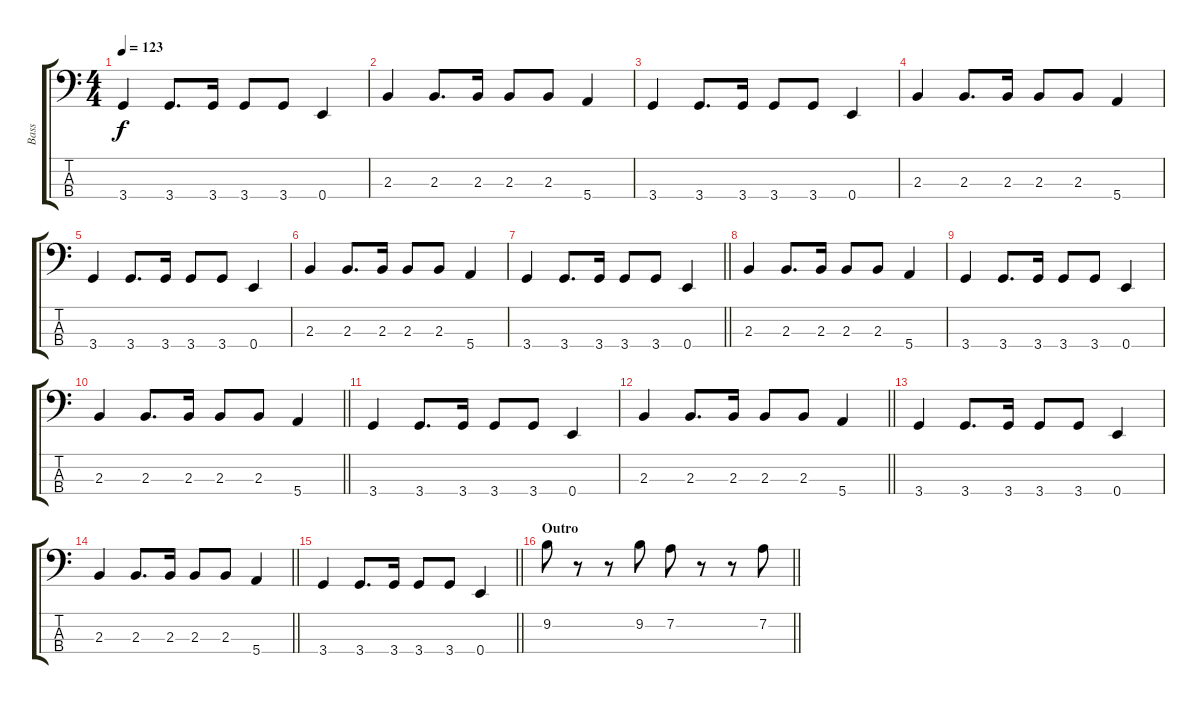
\track ("Bass" "Bass") {instrument electricbassfinger}
\staff {score tabs}
\tuning (G2 D2 A1 E1) {hide}
\ts (4 4)
\tempo 123
\clef f4
\ks c
3.4.4{dy f} 3.4.8{d} 3.4.16 3.4.8 3.4.8 0.4.4 |
2.3.4 2.3.8{d} 2.3.16 2.3.8 2.3.8 5.4.4 |
3.4.4 3.4.8{d} 3.4.16 3.4.8 3.4.8 0.4.4 |
2.3.4 2.3.8{d} 2.3.16 2.3.8 2.3.8 5.4.4 |
3.4.4 3.4.8{d} 3.4.16 3.4.8 3.4.8 0.4.4 |
2.3.4 2.3.8{d} 2.3.16 2.3.8 2.3.8 5.4.4 |
\barLineRight lightlight
3.4.4 3.4.8{d} 3.4.16 3.4.8 3.4.8 0.4.4 |
\section ("" "")
2.3.4 2.3.8{d} 2.3.16 2.3.8 2.3.8 5.4.4 |
3.4.4 3.4.8{d} 3.4.16 3.4.8 3.4.8 0.4.4 |
\barLineRight lightlight
2.3.4 2.3.8{d} 2.3.16 2.3.8 2.3.8 5.4.4 |
3.4.4 3.4.8{d} 3.4.16 3.4.8 3.4.8 0.4.4 |
\barLineRight lightlight
2.3.4 2.3.8{d} 2.3.16 2.3.8 2.3.8 5.4.4 |
3.4.4 3.4.8{d} 3.4.16 3.4.8 3.4.8 0.4.4 |
\barLineRight lightlight
2.3.4 2.3.8{d} 2.3.16 2.3.8 2.3.8 5.4.4 |
\barLineRight lightlight
3.4.4 3.4.8{d} 3.4.16 3.4.8 3.4.8 0.4.4 |
\section ("" "Outro")
\barLineRight lightlight
9.2.8 r.8 r.8 9.2.8 7.2.8 r.8 r.8 7.2.8
